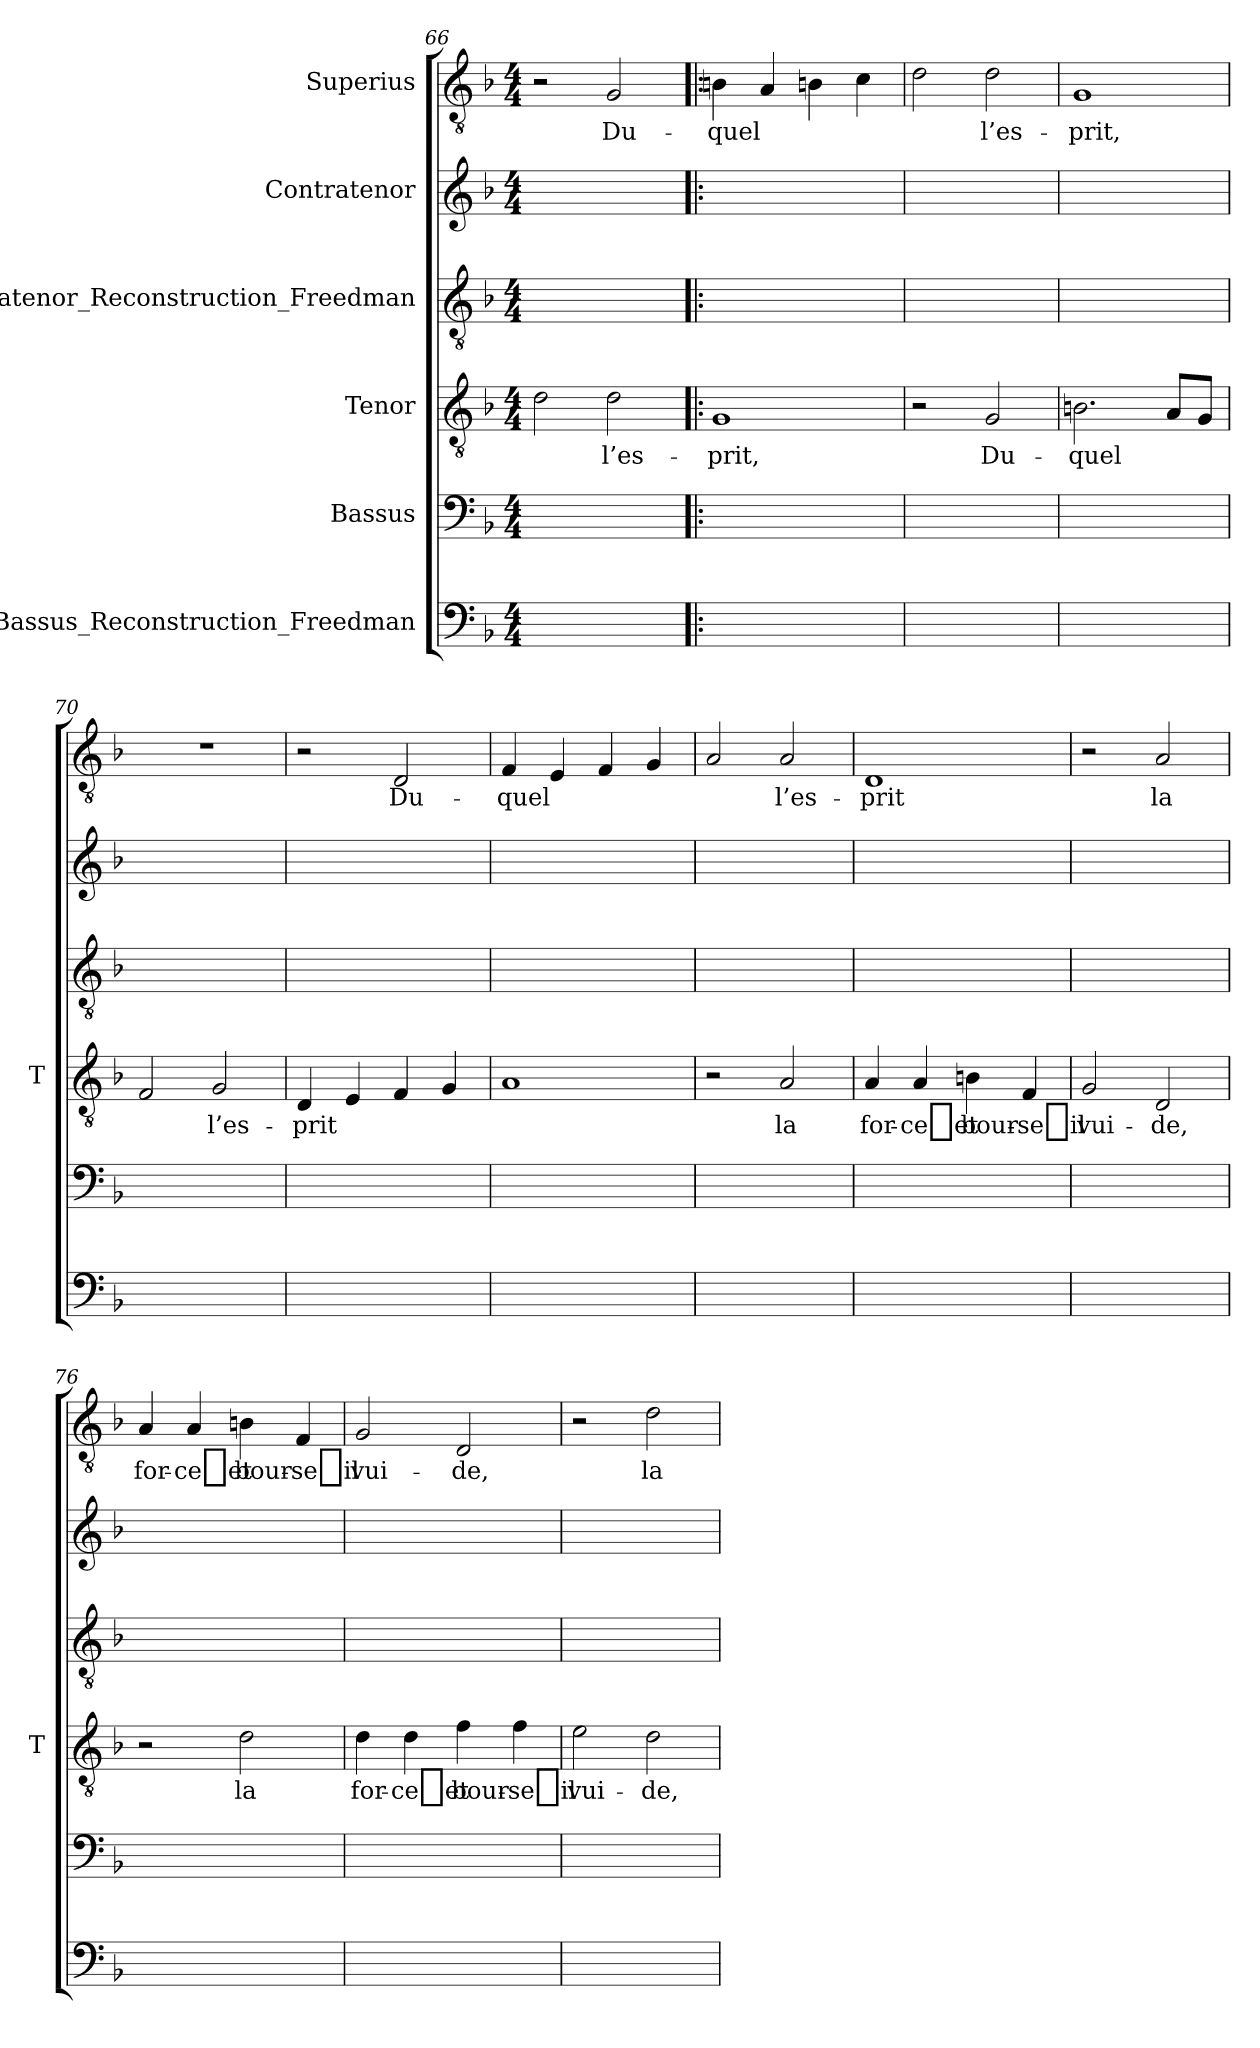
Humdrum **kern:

**kern	**kern	**kern	**text	**kern	**kern	**kern	**text
*part6	*part5	*part4	*part4	*part3	*part2	*part1	*part1
*staff6	*staff5	*staff4	*staff4	*staff3	*staff2	*staff1	*staff1
*I"Bassus_Reconstruction_Freedman	*I"Bassus	*I"Tenor	*	*I"Contratenor_Reconstruction_Freedman	*I"Contratenor	*I"Superius	*
*	*	*I'T	*	*	*	*	*
*clefF4	*clefF4	*clefGv2	*	*clefGv2	*clefG2	*clefGv2	*
*k[b-]	*k[b-]	*k[b-]	*	*k[b-]	*k[b-]	*k[b-]	*
*M4/4	*M4/4	*M4/4	*	*M4/4	*M4/4	*M4/4	*
=66	=66	=66	=66	=66	=66	=66	=66
1ryy	1ryy	2d	.	1ryy	1ryy	2r	.
.	.	2d	l’es-	.	.	2G	Du-
=67!|:	=67!|:	=67!|:	=67!|:	=67!|:	=67!|:	=67!|:	=67!|:
1ryy	1ryy	1G	-prit,	1ryy	1ryy	4Bn	-quel
.	.	.	.	.	.	4A	.
.	.	.	.	.	.	4Bn	.
.	.	.	.	.	.	4c	.
=68	=68	=68	=68	=68	=68	=68	=68
1ryy	1ryy	2r	.	1ryy	1ryy	2d	.
.	.	2G	Du-	.	.	2d	l’es-
=69	=69	=69	=69	=69	=69	=69	=69
1ryy	1ryy	2.Bn	-quel	1ryy	1ryy	1G	-prit,
.	.	8AL	.	.	.	.	.
.	.	8GJ	.	.	.	.	.
=70	=70	=70	=70	=70	=70	=70	=70
1ryy	1ryy	2F	.	1ryy	1ryy	1r	.
.	.	2G	l’es-	.	.	.	.
=71	=71	=71	=71	=71	=71	=71	=71
1ryy	1ryy	4D	-prit	1ryy	1ryy	2r	.
.	.	4E	.	.	.	.	.
.	.	4F	.	.	.	2D	Du-
.	.	4G	.	.	.	.	.
=72	=72	=72	=72	=72	=72	=72	=72
1ryy	1ryy	1A	.	1ryy	1ryy	4F	-quel
.	.	.	.	.	.	4E	.
.	.	.	.	.	.	4F	.
.	.	.	.	.	.	4G	.
=73	=73	=73	=73	=73	=73	=73	=73
1ryy	1ryy	2r	.	1ryy	1ryy	2A	.
.	.	2A	-la	.	.	2A	l’es-
=74	=74	=74	=74	=74	=74	=74	=74
1ryy	1ryy	4A	for-	1ryy	1ryy	1D	-prit
.	.	4A	-ce_et	.	.	.	.
.	.	4Bn	bour-	.	.	.	.
.	.	4F	-se_il	.	.	.	.
=75	=75	=75	=75	=75	=75	=75	=75
1ryy	1ryy	2G	vui-	1ryy	1ryy	2r	.
.	.	2D	-de,	.	.	2A	-la
=76	=76	=76	=76	=76	=76	=76	=76
1ryy	1ryy	2r	.	1ryy	1ryy	4A	for-
.	.	.	.	.	.	4A	-ce_et
.	.	2d	-la	.	.	4Bn	bour-
.	.	.	.	.	.	4F	-se_il
=77	=77	=77	=77	=77	=77	=77	=77
1ryy	1ryy	4d	for-	1ryy	1ryy	2G	vui-
.	.	4d	-ce_et	.	.	.	.
.	.	4f	bour-	.	.	2D	-de,
.	.	4f	-se_il	.	.	.	.
=78	=78	=78	=78	=78	=78	=78	=78
1ryy	1ryy	2e	vui-	1ryy	1ryy	2r	.
.	.	2d	-de,	.	.	2d	-la
=	=	=	=	=	=	=	=
*-	*-	*-	*-	*-	*-	*-	*-
